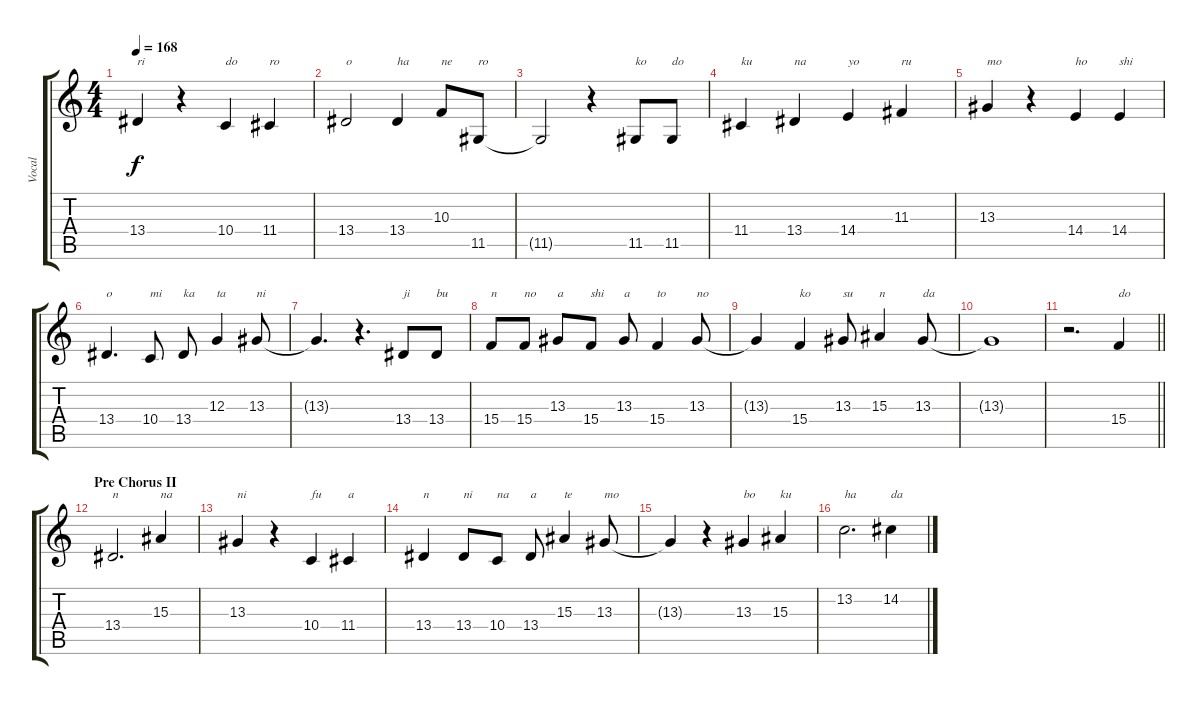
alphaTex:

\track ("Vocal" "Vocal") {instrument violin}
\staff {score tabs}
\tuning (E4 B3 G3 D3 A2 E2) {hide}
\ts (4 4)
\tempo 168
\clef g2
\ks c
13.4.4{txt "ri" dy f} r.4 10.4.4{txt "do"} 11.4.4{txt "ro"} |
13.4.2{txt "o"} 13.4.4{txt "ha"} 10.3.8{txt "ne"} 11.5.8{txt "ro"} |
11.5{t}.2 r.4 11.5.8{txt "ko"} 11.5.8{txt "do"} |
11.4.4{txt "ku"} 13.4.4{txt "na"} 14.4.4{txt "yo"} 11.3.4{txt "ru"} |
13.3.4{txt "mo"} r.4 14.4.4{txt "ho"} 14.4.4{txt "shi"} |
13.4.4{d txt "o"} 10.4.8{txt "mi"} 13.4.8{txt "ka"} 12.3.4{txt "ta"} 13.3.8{txt "ni"} |
13.3{t}.4{d} r.4{d} 13.4.8{txt "ji"} 13.4.8{txt "bu"} |
15.4.8{txt "n"} 15.4.8{txt "no"} 13.3.8{txt "a"} 15.4.8{txt "shi"} 13.3.8{txt "a"} 15.4.4{txt "to"} 13.3.8{txt "no"} |
13.3{t}.4 15.4.4{txt "ko"} 13.3.8{txt "su"} 15.3.4{txt "n"} 13.3.8{txt "da"} |
13.3{t}.1 |
\barLineRight lightlight
r.2{d} 15.4.4{txt "do"} |
\section ("" "Pre Chorus II")
13.4.2{d txt "n"} 15.3.4{txt "na"} |
13.3.4{txt "ni"} r.4 10.4.4{txt "fu"} 11.4.4{txt "a"} |
13.4.4{txt "n"} 13.4.8{txt "ni"} 10.4.8{txt "na"} 13.4.8{txt "a"} 15.3.4{txt "te"} 13.3.8{txt "mo"} |
13.3{t}.4 r.4 13.3.4{txt "bo"} 15.3.4{txt "ku"} |
13.2.2{d txt "ha"} 14.2.4{txt "da"}
